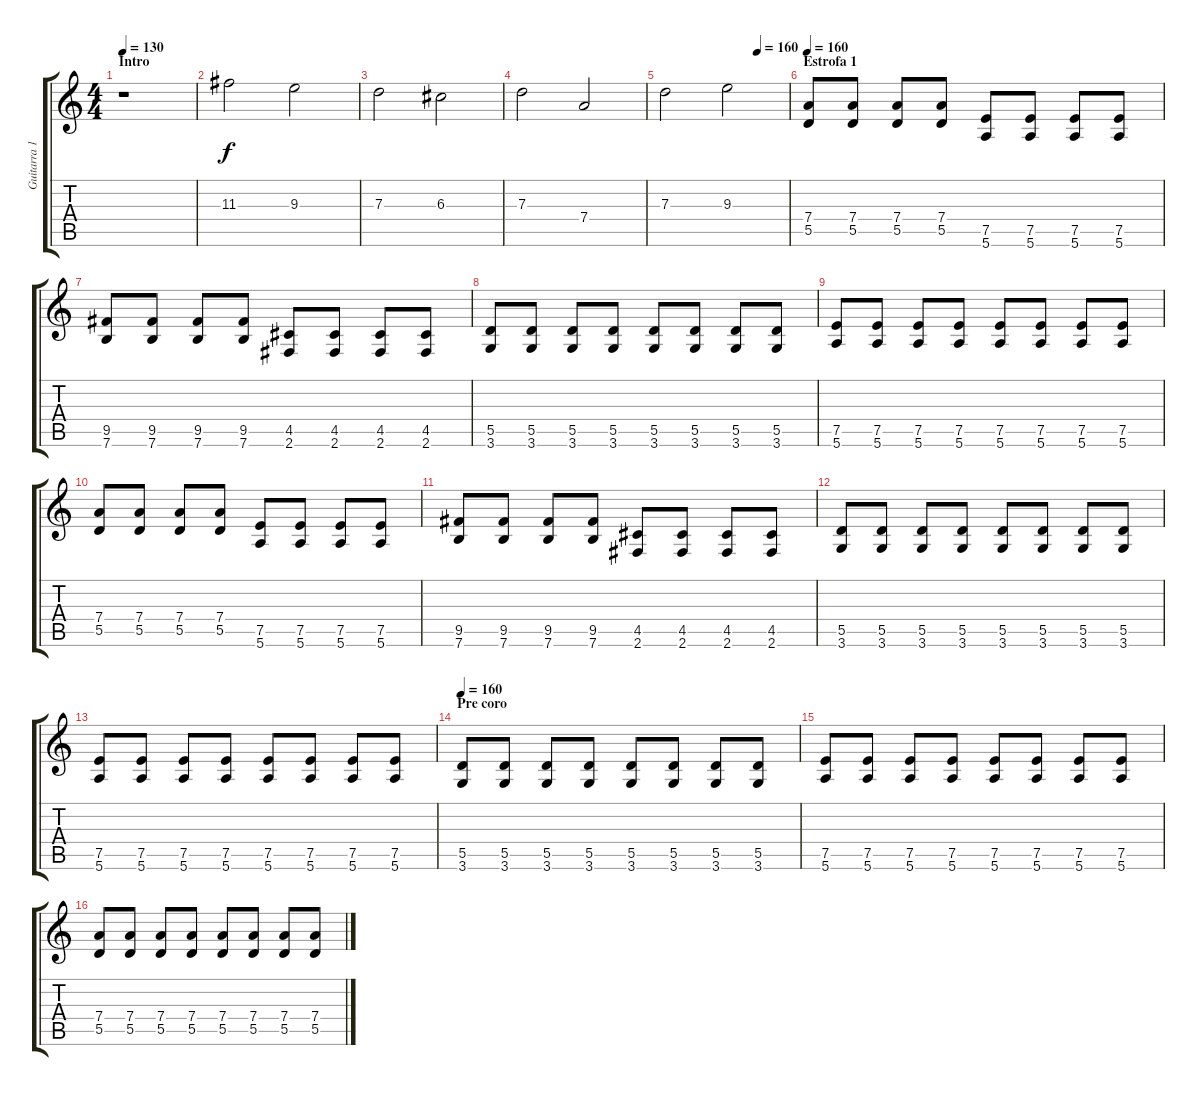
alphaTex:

\track ("Guitarra 1" "Guitarra 1") {instrument distortionguitar}
\staff {score tabs}
\tuning (E4 B3 G3 D3 A2 E2) {hide}
\ts (4 4)
\section ("" "Intro")
\tempo 130
\clef g2
\ks c
r.1{dy f instrument distortionguitar} |
11.3.2 9.3.2 |
7.3.2 6.3.2 |
7.3.2 7.4.2 |
\tempo (160 0.75)
7.3.2 9.3.2 |
\section ("" "Estrofa 1")
\tempo 160
(7.4 5.5).8{volume 13} (7.4 5.5).8 (7.4 5.5).8 (7.4 5.5).8 (7.5 5.6).8 (7.5 5.6).8 (7.5 5.6).8 (7.5 5.6).8 |
(9.5 7.6).8 (9.5 7.6).8 (9.5 7.6).8 (9.5 7.6).8 (4.5 2.6).8 (4.5 2.6).8 (4.5 2.6).8 (4.5 2.6).8 |
(5.5 3.6).8 (5.5 3.6).8 (5.5 3.6).8 (5.5 3.6).8 (5.5 3.6).8 (5.5 3.6).8 (5.5 3.6).8 (5.5 3.6).8 |
(7.5 5.6).8 (7.5 5.6).8 (7.5 5.6).8 (7.5 5.6).8 (7.5 5.6).8 (7.5 5.6).8 (7.5 5.6).8 (7.5 5.6).8 |
(7.4 5.5).8{volume 13} (7.4 5.5).8 (7.4 5.5).8 (7.4 5.5).8 (7.5 5.6).8 (7.5 5.6).8 (7.5 5.6).8 (7.5 5.6).8 |
(9.5 7.6).8 (9.5 7.6).8 (9.5 7.6).8 (9.5 7.6).8 (4.5 2.6).8 (4.5 2.6).8 (4.5 2.6).8 (4.5 2.6).8 |
(5.5 3.6).8 (5.5 3.6).8 (5.5 3.6).8 (5.5 3.6).8 (5.5 3.6).8 (5.5 3.6).8 (5.5 3.6).8 (5.5 3.6).8 |
(7.5 5.6).8 (7.5 5.6).8 (7.5 5.6).8 (7.5 5.6).8 (7.5 5.6).8 (7.5 5.6).8 (7.5 5.6).8 (7.5 5.6).8 |
\section ("" "Pre coro")
\tempo 160
(5.5 3.6).8{volume 13} (5.5 3.6).8 (5.5 3.6).8 (5.5 3.6).8 (5.5 3.6).8 (5.5 3.6).8 (5.5 3.6).8 (5.5 3.6).8 |
(7.5 5.6).8 (7.5 5.6).8 (7.5 5.6).8 (7.5 5.6).8 (7.5 5.6).8 (7.5 5.6).8 (7.5 5.6).8 (7.5 5.6).8 |
(7.4 5.5).8 (7.4 5.5).8 (7.4 5.5).8 (7.4 5.5).8 (7.4 5.5).8 (7.4 5.5).8 (7.4 5.5).8 (7.4 5.5).8
